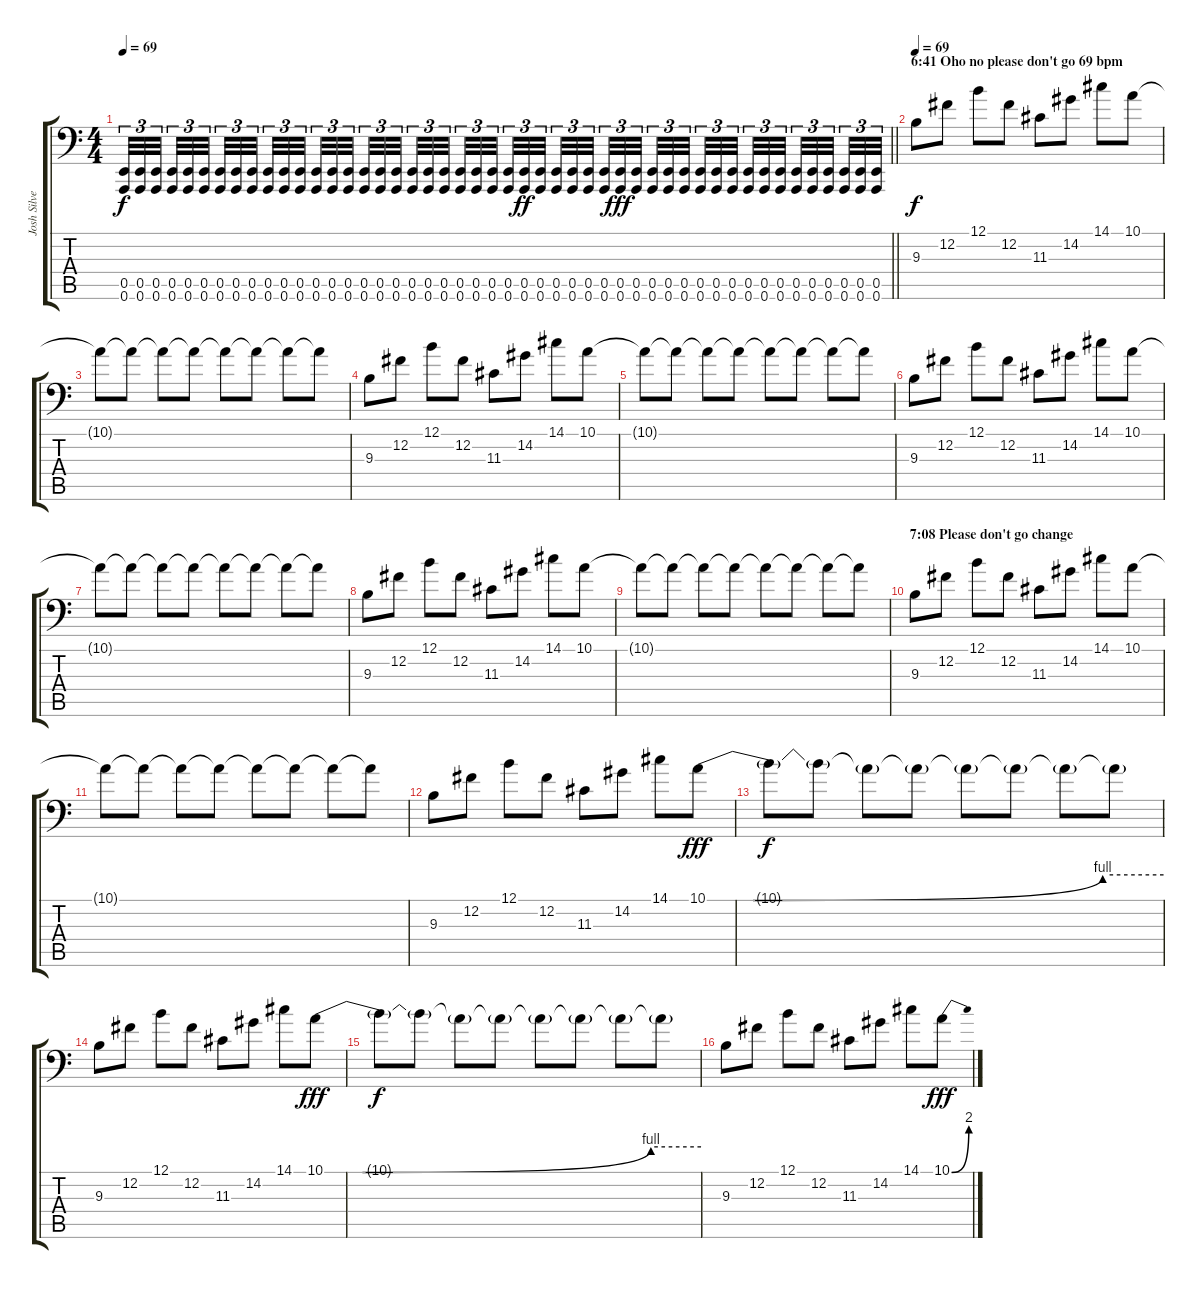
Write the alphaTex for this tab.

\track ("Josh Silver (Aaahs /  Timpani / Raven (D" "Josh Silve") {instrument pad4choir}
\staff {score tabs}
\tuning (B3 Gb3 D3 A2 E2 A1) {hide}
\ts (4 4)
\tempo 69
\clef f4
\barLineRight lightlight
\ks c
(0.5 0.6).32{tu (3 2) dy f volume 11} (0.5 0.6).32{tu (3 2) volume 16} (0.5 0.6).32{tu (3 2)} (0.5 0.6).32{tu (3 2)} (0.5 0.6).32{tu (3 2)} (0.5 0.6).32{tu (3 2)} (0.5 0.6).32{tu (3 2)} (0.5 0.6).32{tu (3 2)} (0.5 0.6).32{tu (3 2)} (0.5 0.6).32{tu (3 2)} (0.5 0.6).32{tu (3 2)} (0.5 0.6).32{tu (3 2)} (0.5 0.6).32{tu (3 2)} (0.5 0.6).32{tu (3 2)} (0.5 0.6).32{tu (3 2)} (0.5 0.6).32{tu (3 2)} (0.5 0.6).32{tu (3 2)} (0.5 0.6).32{tu (3 2)} (0.5 0.6).32{tu (3 2)} (0.5 0.6).32{tu (3 2)} (0.5 0.6).32{tu (3 2)} (0.5 0.6).32{tu (3 2)} (0.5 0.6).32{tu (3 2)} (0.5 0.6).32{tu (3 2)} (0.5 0.6).32{tu (3 2)} (0.5 0.6).32{tu (3 2) dy ff} (0.5 0.6).32{tu (3 2)} (0.5 0.6).32{tu (3 2)} (0.5 0.6).32{tu (3 2)} (0.5 0.6).32{tu (3 2)} (0.5 0.6).32{tu (3 2)} (0.5 0.6).32{tu (3 2) dy fff} (0.5 0.6).32{tu (3 2)} (0.5 0.6).32{tu (3 2)} (0.5 0.6).32{tu (3 2)} (0.5 0.6).32{tu (3 2)} (0.5 0.6).32{tu (3 2)} (0.5 0.6).32{tu (3 2)} (0.5 0.6).32{tu (3 2)} (0.5 0.6).32{tu (3 2)} (0.5 0.6).32{tu (3 2)} (0.5 0.6).32{tu (3 2)} (0.5 0.6).32{tu (3 2)} (0.5 0.6).32{tu (3 2)} (0.5 0.6).32{tu (3 2)} (0.5 0.6).32{tu (3 2)} (0.5 0.6).32{tu (3 2)} (0.5 0.6).32{tu (3 2)} |
\section ("" "6:41 Oho no please don't go 69 bpm")
\tempo 69
9.3.8{dy f volume 16 instrument pad4choir} 12.2.8 12.1.8 12.2.8 11.3.8 14.2.8 14.1.8 10.1.8 |
10.1{t}.8 10.1{t}.8 10.1{t}.8 10.1{t}.8 10.1{t}.8 10.1{t}.8 10.1{t}.8 10.1{t}.8 |
9.3.8 12.2.8 12.1.8 12.2.8 11.3.8 14.2.8 14.1.8 10.1.8 |
10.1{t}.8 10.1{t}.8 10.1{t}.8 10.1{t}.8 10.1{t}.8 10.1{t}.8 10.1{t}.8 10.1{t}.8 |
9.3.8 12.2.8 12.1.8 12.2.8 11.3.8 14.2.8 14.1.8 10.1.8 |
10.1{t}.8 10.1{t}.8 10.1{t}.8 10.1{t}.8 10.1{t}.8 10.1{t}.8 10.1{t}.8 10.1{t}.8 |
9.3.8 12.2.8 12.1.8 12.2.8 11.3.8 14.2.8 14.1.8 10.1.8 |
10.1{t}.8 10.1{t}.8 10.1{t}.8 10.1{t}.8 10.1{t}.8 10.1{t}.8 10.1{t}.8 10.1{t}.8 |
\section ("" "7:08 Please don't go change")
9.3.8{volume 16 instrument pad4choir} 12.2.8 12.1.8 12.2.8 11.3.8 14.2.8 14.1.8 10.1.8 |
10.1{t}.8 10.1{t}.8 10.1{t}.8 10.1{t}.8 10.1{t}.8 10.1{t}.8 10.1{t}.8 10.1{t}.8 |
9.3.8 12.2.8 12.1.8 12.2.8 11.3.8 14.2.8 14.1.8 10.1{be (custom 0 0 6 0 52 4 60 4)}.8{dy fff} |
10.1{t}.8{dy f} 10.1{t}.8 10.1{t}.8 10.1{t}.8 10.1{t}.8 10.1{t}.8 10.1{t}.8 10.1{t}.8 |
9.3.8 12.2.8 12.1.8 12.2.8 11.3.8 14.2.8 14.1.8 10.1{be (custom 0 0 6 0 52 4 60 4)}.8{dy fff} |
10.1{t}.8{dy f} 10.1{t}.8 10.1{t}.8 10.1{t}.8 10.1{t}.8 10.1{t}.8 10.1{t}.8 10.1{t}.8 |
9.3.8 12.2.8 12.1.8 12.2.8 11.3.8 14.2.8 14.1.8 10.1{be (bend 0 0 60 8)}.8{dy fff}
